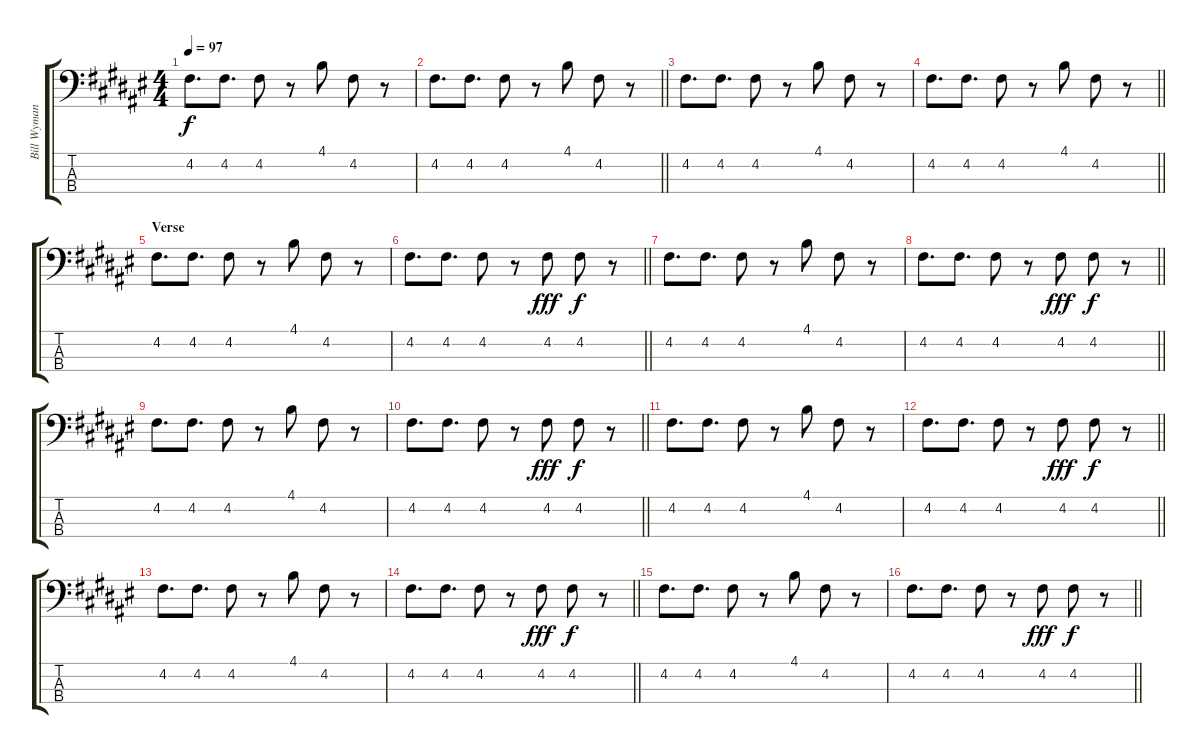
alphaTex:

\track ("Bill Wyman" "Bill Wyman") {instrument electricbassfinger}
\staff {score tabs}
\tuning (G2 D2 A1 E1) {hide}
\ts (4 4)
\tempo 97
\clef f4
\ks f#
4.2.8{d dy f} 4.2.8{d} 4.2.8 r.8 4.1.8 4.2.8 r.8 |
\barLineRight lightlight
4.2.8{d} 4.2.8{d} 4.2.8 r.8 4.1.8 4.2.8 r.8 |
4.2.8{d} 4.2.8{d} 4.2.8 r.8 4.1.8 4.2.8 r.8 |
\barLineRight lightlight
4.2.8{d} 4.2.8{d} 4.2.8 r.8 4.1.8 4.2.8 r.8 |
\section ("" "Verse")
4.2.8{d} 4.2.8{d} 4.2.8 r.8 4.1.8 4.2.8 r.8 |
\barLineRight lightlight
4.2.8{d} 4.2.8{d} 4.2.8 r.8 4.2.8{dy fff} 4.2.8{dy f} r.8 |
4.2.8{d} 4.2.8{d} 4.2.8 r.8 4.1.8 4.2.8 r.8 |
\barLineRight lightlight
4.2.8{d} 4.2.8{d} 4.2.8 r.8 4.2.8{dy fff} 4.2.8{dy f} r.8 |
4.2.8{d} 4.2.8{d} 4.2.8 r.8 4.1.8 4.2.8 r.8 |
\barLineRight lightlight
4.2.8{d} 4.2.8{d} 4.2.8 r.8 4.2.8{dy fff} 4.2.8{dy f} r.8 |
4.2.8{d} 4.2.8{d} 4.2.8 r.8 4.1.8 4.2.8 r.8 |
\barLineRight lightlight
4.2.8{d} 4.2.8{d} 4.2.8 r.8 4.2.8{dy fff} 4.2.8{dy f} r.8 |
4.2.8{d} 4.2.8{d} 4.2.8 r.8 4.1.8 4.2.8 r.8 |
\barLineRight lightlight
4.2.8{d} 4.2.8{d} 4.2.8 r.8 4.2.8{dy fff} 4.2.8{dy f} r.8 |
4.2.8{d} 4.2.8{d} 4.2.8 r.8 4.1.8 4.2.8 r.8 |
\barLineRight lightlight
4.2.8{d} 4.2.8{d} 4.2.8 r.8 4.2.8{dy fff} 4.2.8{dy f} r.8
